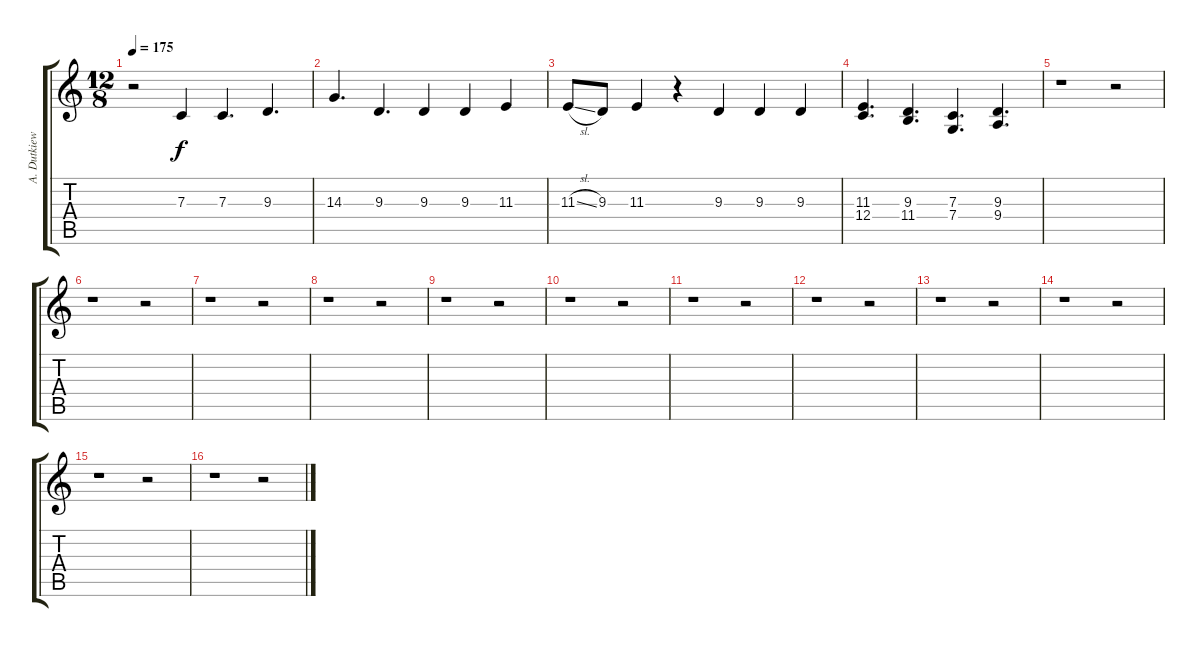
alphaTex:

\track ("A. Dutkiewicz (Clean Vocals)" "A. Dutkiew") {instrument voiceoohs}
\staff {score tabs}
\tuning (D4 A3 F3 C3 G2 C2) {hide}
\ts (12 8)
\tempo 175
\clef g2
\ks c
r.2{dy f} 7.3.4 7.3.4{d} 9.3.4{d} |
14.3.4{d} 9.3.4{d} 9.3.4 9.3.4 11.3.4 |
11.3{sl}.8 9.3.8 11.3.4 r.4 9.3.4 9.3.4 9.3.4 |
(11.3 12.4).4{d} (9.3 11.4).4{d} (7.3 7.4).4{d} (9.3 9.4).4{d} |
r.1 r.2 |
r.1 r.2 |
r.1 r.2 |
r.1 r.2 |
r.1 r.2 |
r.1 r.2 |
r.1 r.2 |
r.1 r.2 |
r.1 r.2 |
r.1 r.2 |
r.1 r.2 |
r.1 r.2
